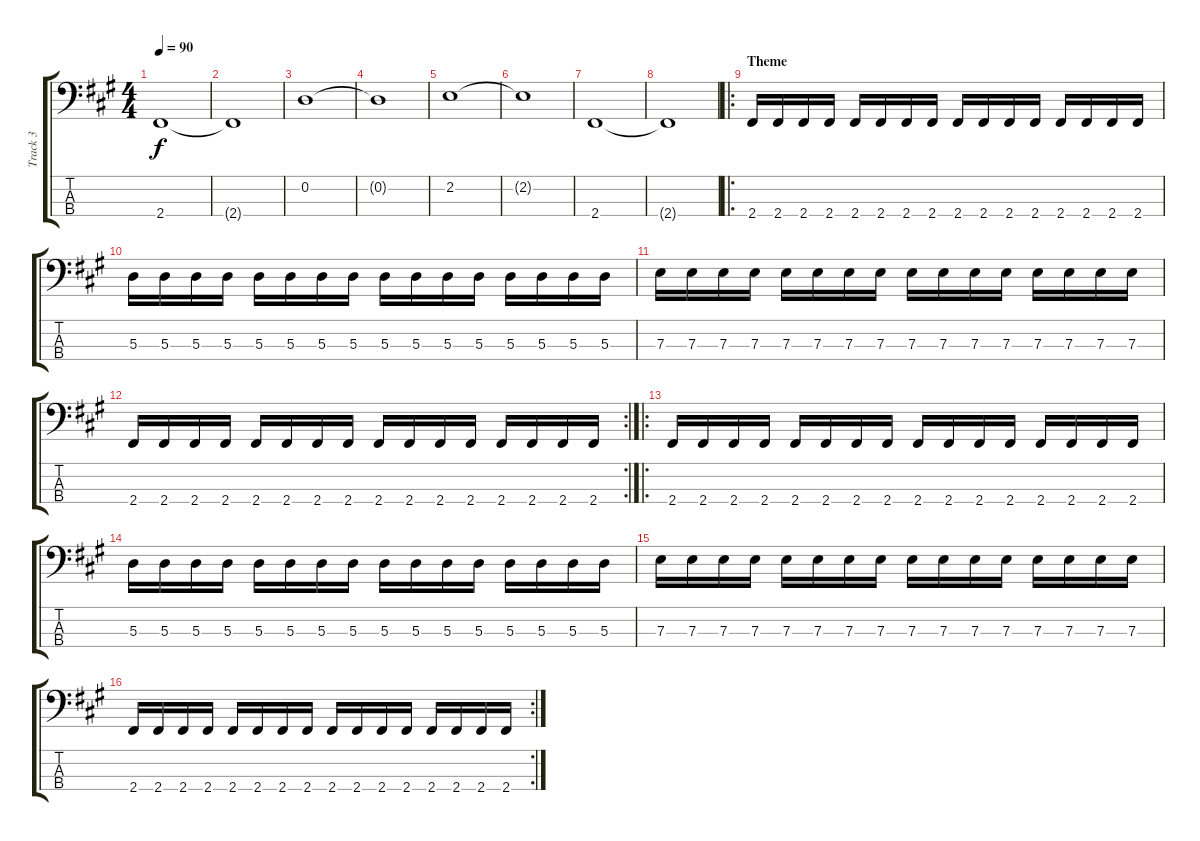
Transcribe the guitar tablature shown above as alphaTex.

\track ("Track 3" "Track 3") {instrument electricbassfinger}
\staff {score tabs}
\tuning (G2 D2 A1 E1) {hide}
\ts (4 4)
\tempo 90
\clef f4
\ks f#minor
2.4.1{dy f} |
2.4{t}.1 |
0.2.1 |
0.2{t}.1 |
2.2.1 |
2.2{t}.1 |
2.4.1 |
2.4{t}.1 |
\ro
\section ("" "Theme")
2.4.16 2.4.16 2.4.16 2.4.16 2.4.16 2.4.16 2.4.16 2.4.16 2.4.16 2.4.16 2.4.16 2.4.16 2.4.16 2.4.16 2.4.16 2.4.16 |
5.3.16 5.3.16 5.3.16 5.3.16 5.3.16 5.3.16 5.3.16 5.3.16 5.3.16 5.3.16 5.3.16 5.3.16 5.3.16 5.3.16 5.3.16 5.3.16 |
7.3.16 7.3.16 7.3.16 7.3.16 7.3.16 7.3.16 7.3.16 7.3.16 7.3.16 7.3.16 7.3.16 7.3.16 7.3.16 7.3.16 7.3.16 7.3.16 |
\rc 2
2.4.16 2.4.16 2.4.16 2.4.16 2.4.16 2.4.16 2.4.16 2.4.16 2.4.16 2.4.16 2.4.16 2.4.16 2.4.16 2.4.16 2.4.16 2.4.16 |
\ro
2.4.16 2.4.16 2.4.16 2.4.16 2.4.16 2.4.16 2.4.16 2.4.16 2.4.16 2.4.16 2.4.16 2.4.16 2.4.16 2.4.16 2.4.16 2.4.16 |
5.3.16 5.3.16 5.3.16 5.3.16 5.3.16 5.3.16 5.3.16 5.3.16 5.3.16 5.3.16 5.3.16 5.3.16 5.3.16 5.3.16 5.3.16 5.3.16 |
7.3.16 7.3.16 7.3.16 7.3.16 7.3.16 7.3.16 7.3.16 7.3.16 7.3.16 7.3.16 7.3.16 7.3.16 7.3.16 7.3.16 7.3.16 7.3.16 |
\rc 2
2.4.16 2.4.16 2.4.16 2.4.16 2.4.16 2.4.16 2.4.16 2.4.16 2.4.16 2.4.16 2.4.16 2.4.16 2.4.16 2.4.16 2.4.16 2.4.16
